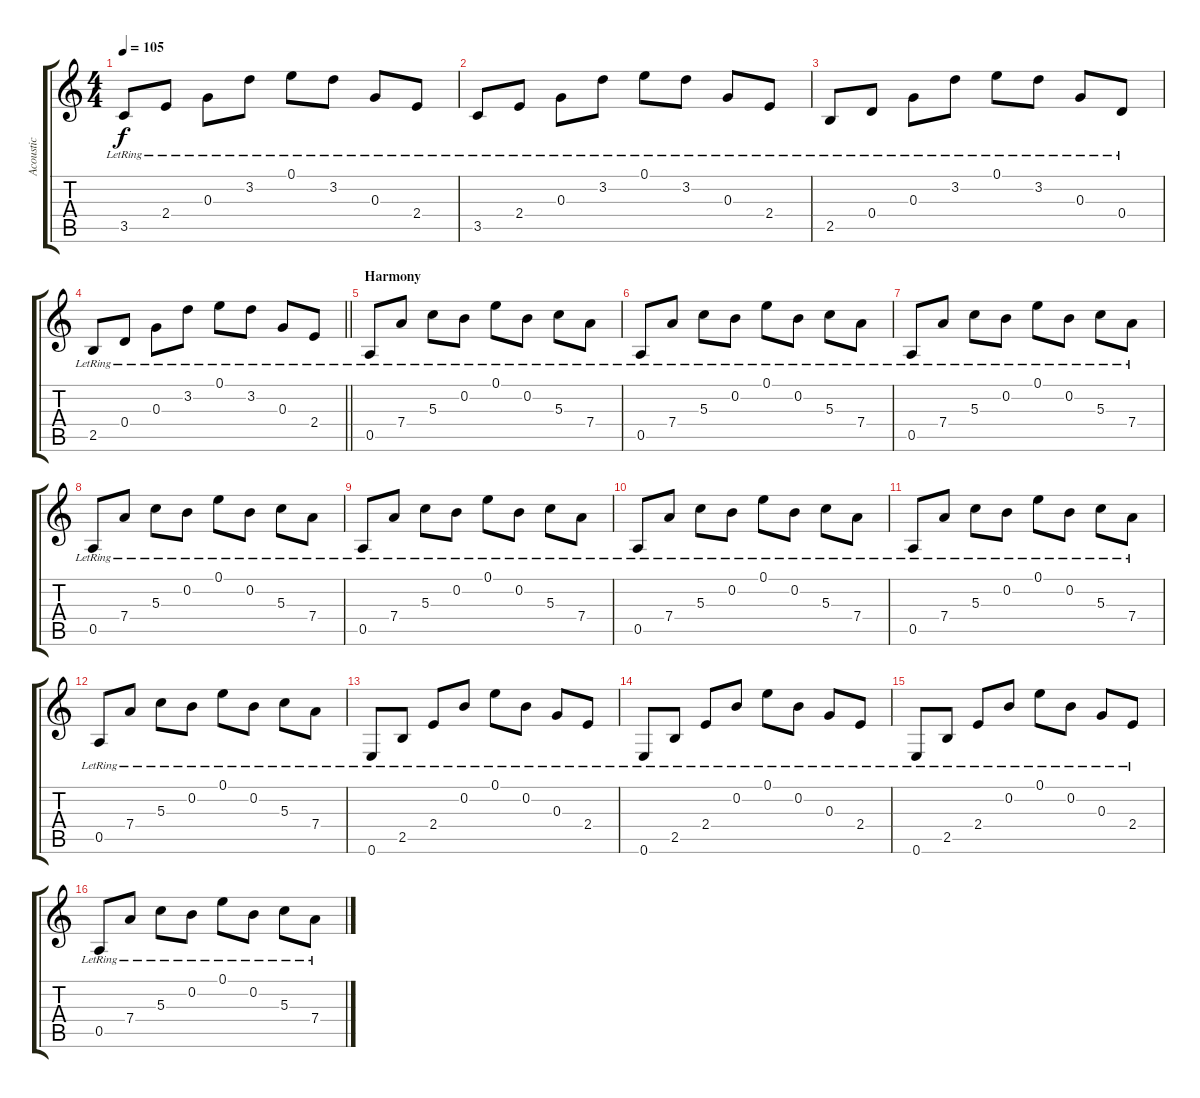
\track ("Acoustic" "Acoustic") {instrument acousticguitarsteel}
\staff {score tabs}
\tuning (E4 B3 G3 D3 A2 E2) {hide}
\ts (4 4)
\tempo 105
\clef g2
\ks c
3.5{lr}.8{dy f} 2.4{lr}.8 0.3{lr}.8 3.2{lr}.8 0.1{lr}.8 3.2{lr}.8 0.3{lr}.8 2.4{lr}.8 |
3.5{lr}.8 2.4{lr}.8 0.3{lr}.8 3.2{lr}.8 0.1{lr}.8 3.2{lr}.8 0.3{lr}.8 2.4{lr}.8 |
2.5{lr}.8 0.4{lr}.8 0.3{lr}.8 3.2{lr}.8 0.1{lr}.8 3.2{lr}.8 0.3{lr}.8 0.4{lr}.8 |
\barLineRight lightlight
2.5{lr}.8 0.4{lr}.8 0.3{lr}.8 3.2{lr}.8 0.1{lr}.8 3.2{lr}.8 0.3{lr}.8 2.4{lr}.8 |
\section ("" "Harmony")
0.5{lr}.8 7.4{lr}.8 5.3{lr}.8 0.2{lr}.8 0.1{lr}.8 0.2{lr}.8 5.3{lr}.8 7.4{lr}.8 |
0.5{lr}.8 7.4{lr}.8 5.3{lr}.8 0.2{lr}.8 0.1{lr}.8 0.2{lr}.8 5.3{lr}.8 7.4{lr}.8 |
0.5{lr}.8 7.4{lr}.8 5.3{lr}.8 0.2{lr}.8 0.1{lr}.8 0.2{lr}.8 5.3{lr}.8 7.4{lr}.8 |
0.5{lr}.8 7.4{lr}.8 5.3{lr}.8 0.2{lr}.8 0.1{lr}.8 0.2{lr}.8 5.3{lr}.8 7.4{lr}.8 |
0.5{lr}.8 7.4{lr}.8 5.3{lr}.8 0.2{lr}.8 0.1{lr}.8 0.2{lr}.8 5.3{lr}.8 7.4{lr}.8 |
0.5{lr}.8 7.4{lr}.8 5.3{lr}.8 0.2{lr}.8 0.1{lr}.8 0.2{lr}.8 5.3{lr}.8 7.4{lr}.8 |
0.5{lr}.8 7.4{lr}.8 5.3{lr}.8 0.2{lr}.8 0.1{lr}.8 0.2{lr}.8 5.3{lr}.8 7.4{lr}.8 |
0.5{lr}.8 7.4{lr}.8 5.3{lr}.8 0.2{lr}.8 0.1{lr}.8 0.2{lr}.8 5.3{lr}.8 7.4{lr}.8 |
0.6{lr}.8 2.5{lr}.8 2.4{lr}.8 0.2{lr}.8 0.1{lr}.8 0.2{lr}.8 0.3{lr}.8 2.4{lr}.8 |
0.6{lr}.8 2.5{lr}.8 2.4{lr}.8 0.2{lr}.8 0.1{lr}.8 0.2{lr}.8 0.3{lr}.8 2.4{lr}.8 |
0.6{lr}.8 2.5{lr}.8 2.4{lr}.8 0.2{lr}.8 0.1{lr}.8 0.2{lr}.8 0.3{lr}.8 2.4{lr}.8 |
0.5{lr}.8 7.4{lr}.8 5.3{lr}.8 0.2{lr}.8 0.1{lr}.8 0.2{lr}.8 5.3{lr}.8 7.4{lr}.8
